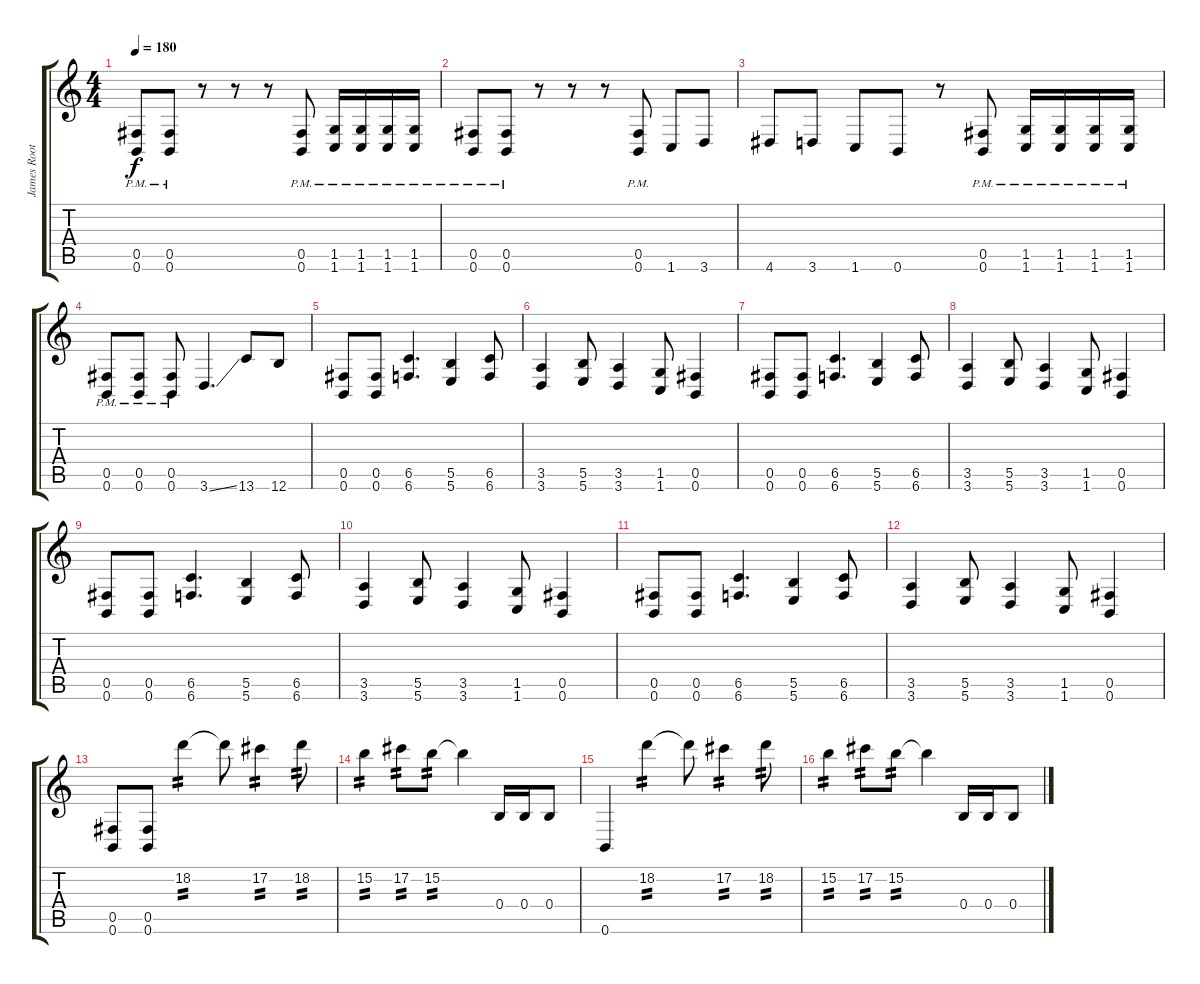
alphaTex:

\track ("James Root" "James Root") {instrument distortionguitar}
\staff {score tabs}
\tuning (Db4 Ab3 E3 B2 Gb2 B1) {hide}
\ts (4 4)
\tempo 180
\clef g2
\ks c
(0.5{pm} 0.6{pm}).8{dy f} (0.5{pm} 0.6{pm}).8 r.8 r.8 r.8 (0.5{pm} 0.6{pm}).8 (1.5{pm} 1.6{pm}).16 (1.5{pm} 1.6{pm}).16 (1.5{pm} 1.6{pm}).16 (1.5{pm} 1.6{pm}).16 |
(0.5{pm} 0.6{pm}).8 (0.5{pm} 0.6{pm}).8 r.8 r.8 r.8 (0.5{pm} 0.6{pm}).8 1.6.8 3.6.8 |
4.6.8 3.6.8 1.6.8 0.6.8 r.8 (0.5{pm} 0.6{pm}).8 (1.5{pm} 1.6{pm}).16 (1.5{pm} 1.6{pm}).16 (1.5{pm} 1.6{pm}).16 (1.5{pm} 1.6{pm}).16 |
(0.5{pm} 0.6{pm}).8 (0.5{pm} 0.6{pm}).8 (0.5{pm} 0.6{pm}).8 3.6{ss}.4{d} 13.6.8 12.6.8 |
(0.5 0.6).8 (0.5 0.6).8 (6.5 6.6).4{d} (5.5 5.6).4 (6.5 6.6).8 |
(3.5 3.6).4 (5.5 5.6).8 (3.5 3.6).4 (1.5 1.6).8 (0.5 0.6).4 |
(0.5 0.6).8 (0.5 0.6).8 (6.5 6.6).4{d} (5.5 5.6).4 (6.5 6.6).8 |
(3.5 3.6).4 (5.5 5.6).8 (3.5 3.6).4 (1.5 1.6).8 (0.5 0.6).4 |
(0.5 0.6).8 (0.5 0.6).8 (6.5 6.6).4{d} (5.5 5.6).4 (6.5 6.6).8 |
(3.5 3.6).4 (5.5 5.6).8 (3.5 3.6).4 (1.5 1.6).8 (0.5 0.6).4 |
(0.5 0.6).8 (0.5 0.6).8 (6.5 6.6).4{d} (5.5 5.6).4 (6.5 6.6).8 |
(3.5 3.6).4 (5.5 5.6).8 (3.5 3.6).4 (1.5 1.6).8 (0.5 0.6).4 |
(0.5 0.6).8 (0.5 0.6).8 18.2.4{tp 2} 18.2{t}.8 17.2.4{tp 2} 18.2.8{tp 2} |
15.2.4{tp 2} 17.2.8{tp 2} 15.2.8{tp 2} 15.2{t}.4 0.4.16 0.4.16 0.4.8 |
0.6.4 18.2.4{tp 2} 18.2{t}.8 17.2.4{tp 2} 18.2.8{tp 2} |
15.2.4{tp 2} 17.2.8{tp 2} 15.2.8{tp 2} 15.2{t}.4 0.4.16 0.4.16 0.4.8
